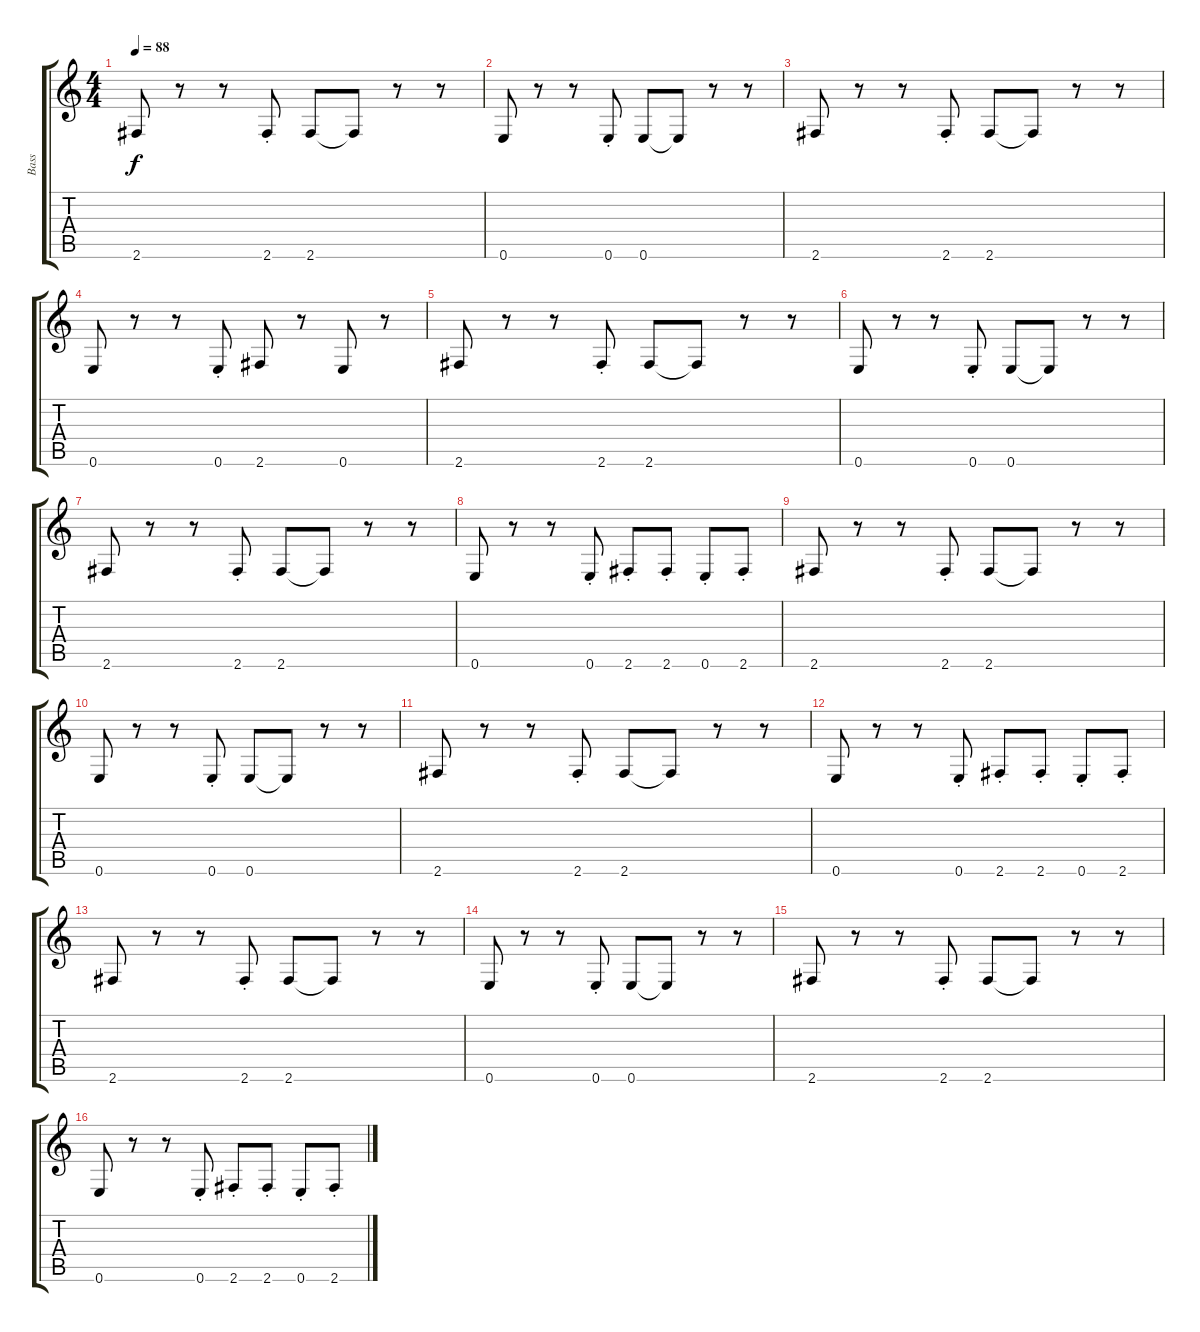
\track ("Bass" "Bass") {instrument electricbassfinger}
\staff {score tabs}
\tuning (E4 B3 G3 D3 A2 E2) {hide}
\ts (4 4)
\tempo 88
\clef g2
\ks c
2.6.8{dy f} r.8 r.8 2.6{st}.8 2.6.8 2.6{t}.8 r.8 r.8 |
0.6.8 r.8 r.8 0.6{st}.8 0.6.8 0.6{t}.8 r.8 r.8 |
2.6.8 r.8 r.8 2.6{st}.8 2.6.8 2.6{t}.8 r.8 r.8 |
0.6.8 r.8 r.8 0.6{st}.8 2.6.8 r.8 0.6.8 r.8 |
2.6.8 r.8 r.8 2.6{st}.8 2.6.8 2.6{t}.8 r.8 r.8 |
0.6.8 r.8 r.8 0.6{st}.8 0.6.8 0.6{t}.8 r.8 r.8 |
2.6.8 r.8 r.8 2.6{st}.8 2.6.8 2.6{t}.8 r.8 r.8 |
0.6.8 r.8 r.8 0.6{st}.8 2.6{st}.8 2.6{st}.8 0.6{st}.8 2.6{st}.8 |
2.6.8 r.8 r.8 2.6{st}.8 2.6.8 2.6{t}.8 r.8 r.8 |
0.6.8 r.8 r.8 0.6{st}.8 0.6.8 0.6{t}.8 r.8 r.8 |
2.6.8 r.8 r.8 2.6{st}.8 2.6.8 2.6{t}.8 r.8 r.8 |
0.6.8 r.8 r.8 0.6{st}.8 2.6{st}.8 2.6{st}.8 0.6{st}.8 2.6{st}.8 |
2.6.8 r.8 r.8 2.6{st}.8 2.6.8 2.6{t}.8 r.8 r.8 |
0.6.8 r.8 r.8 0.6{st}.8 0.6.8 0.6{t}.8 r.8 r.8 |
2.6.8 r.8 r.8 2.6{st}.8 2.6.8 2.6{t}.8 r.8 r.8 |
0.6.8 r.8 r.8 0.6{st}.8 2.6{st}.8 2.6{st}.8 0.6{st}.8 2.6{st}.8
